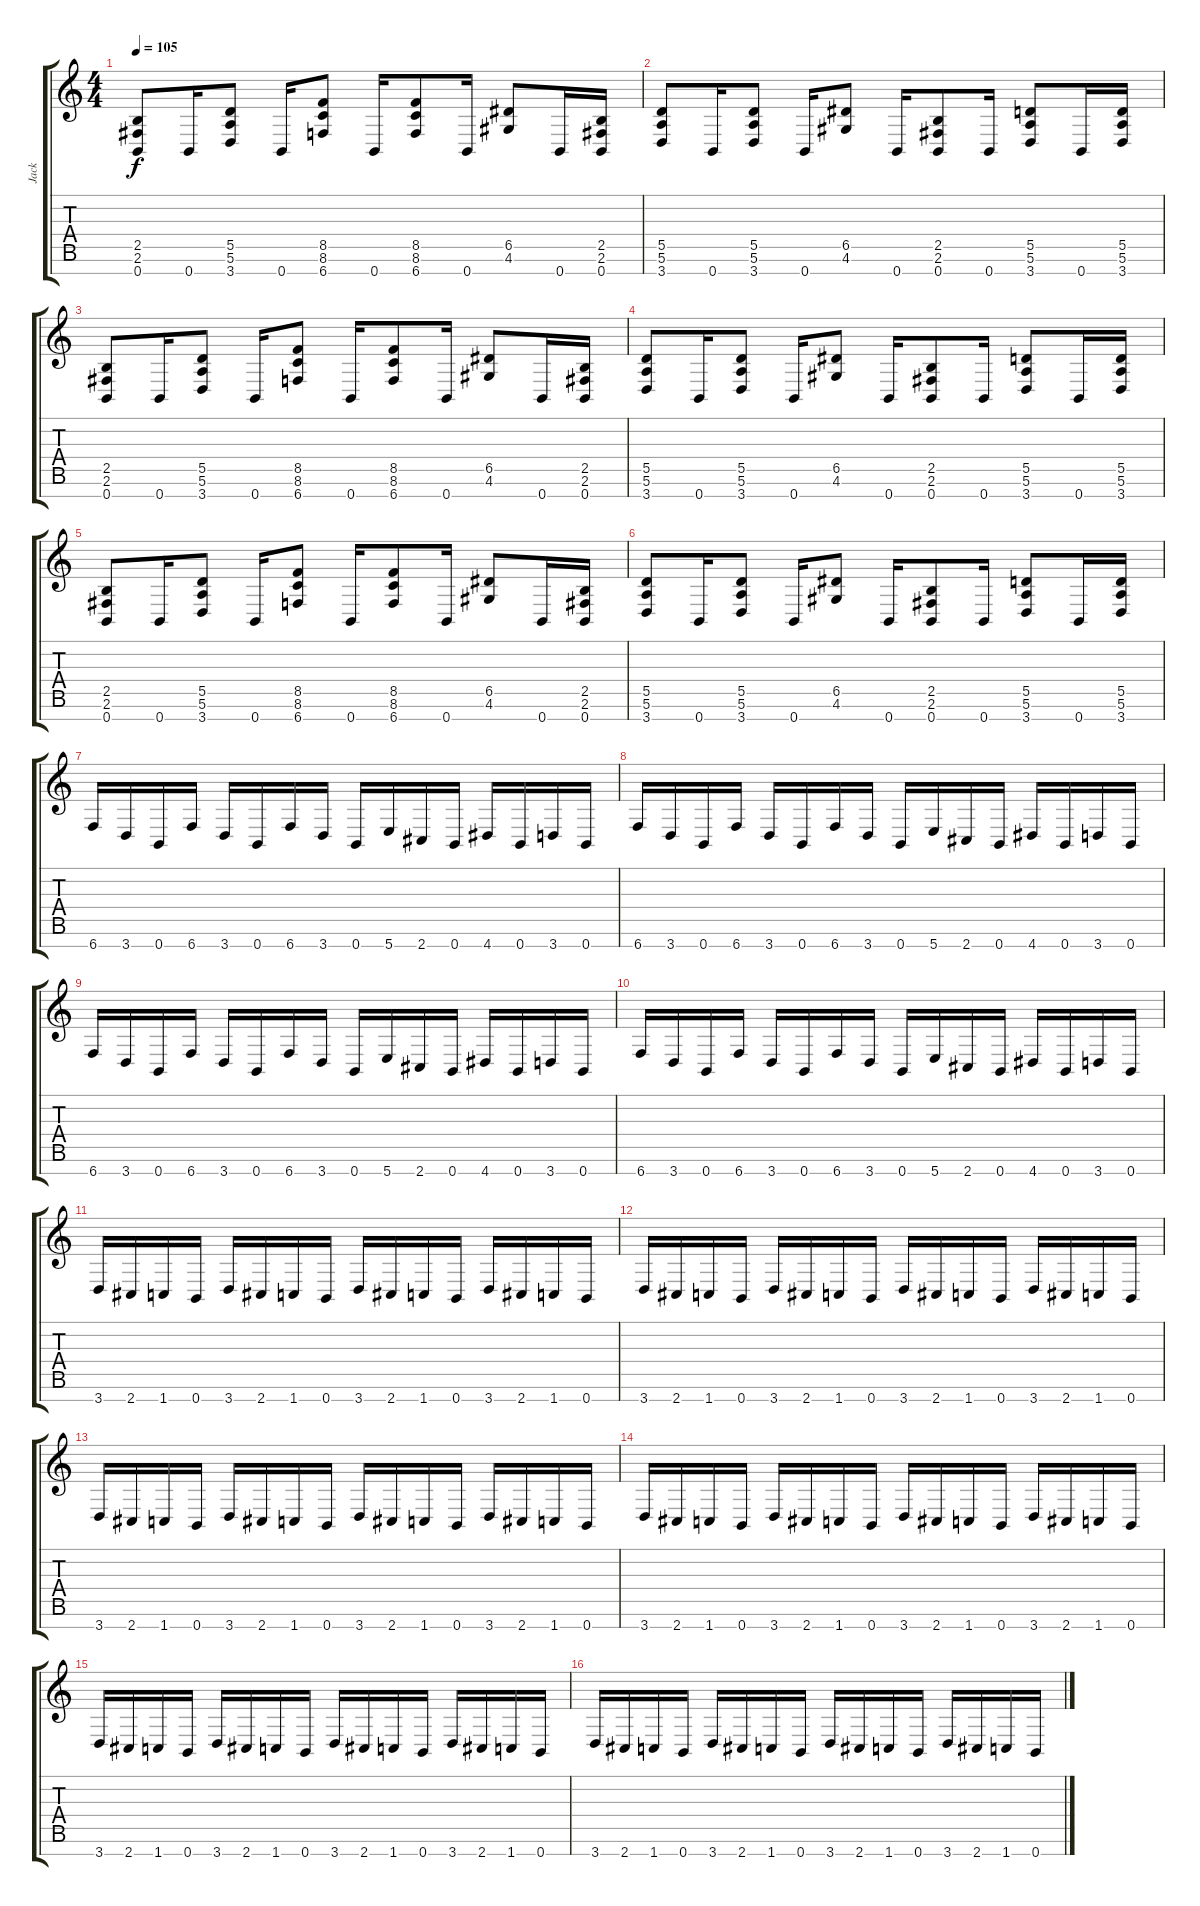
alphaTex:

\track ("Jack" "Jack") {instrument distortionguitar}
\staff {score tabs}
\tuning (E4 B3 G3 D3 A2 E2 B1) {hide}
\ts (4 4)
\tempo 105
\clef g2
\ks c
(2.5 2.6 0.7).8{dy f} 0.7.16 (5.5 5.6 3.7).8 0.7.16 (8.5 8.6 6.7).8 0.7.16 (8.5 8.6 6.7).8 0.7.16 (6.5 4.6).8 0.7.16 (2.5 2.6 0.7).16 |
(5.5 5.6 3.7).8 0.7.16 (5.5 5.6 3.7).8 0.7.16 (6.5 4.6).8 0.7.16 (2.5 2.6 0.7).8 0.7.16 (5.5 5.6 3.7).8 0.7.16 (5.5 5.6 3.7).16 |
(2.5 2.6 0.7).8 0.7.16 (5.5 5.6 3.7).8 0.7.16 (8.5 8.6 6.7).8 0.7.16 (8.5 8.6 6.7).8 0.7.16 (6.5 4.6).8 0.7.16 (2.5 2.6 0.7).16 |
(5.5 5.6 3.7).8 0.7.16 (5.5 5.6 3.7).8 0.7.16 (6.5 4.6).8 0.7.16 (2.5 2.6 0.7).8 0.7.16 (5.5 5.6 3.7).8 0.7.16 (5.5 5.6 3.7).16 |
(2.5 2.6 0.7).8 0.7.16 (5.5 5.6 3.7).8 0.7.16 (8.5 8.6 6.7).8 0.7.16 (8.5 8.6 6.7).8 0.7.16 (6.5 4.6).8 0.7.16 (2.5 2.6 0.7).16 |
(5.5 5.6 3.7).8 0.7.16 (5.5 5.6 3.7).8 0.7.16 (6.5 4.6).8 0.7.16 (2.5 2.6 0.7).8 0.7.16 (5.5 5.6 3.7).8 0.7.16 (5.5 5.6 3.7).16 |
6.7.16 3.7.16 0.7.16 6.7.16 3.7.16 0.7.16 6.7.16 3.7.16 0.7.16 5.7.16 2.7.16 0.7.16 4.7.16 0.7.16 3.7.16 0.7.16 |
6.7.16 3.7.16 0.7.16 6.7.16 3.7.16 0.7.16 6.7.16 3.7.16 0.7.16 5.7.16 2.7.16 0.7.16 4.7.16 0.7.16 3.7.16 0.7.16 |
6.7.16 3.7.16 0.7.16 6.7.16 3.7.16 0.7.16 6.7.16 3.7.16 0.7.16 5.7.16 2.7.16 0.7.16 4.7.16 0.7.16 3.7.16 0.7.16 |
6.7.16 3.7.16 0.7.16 6.7.16 3.7.16 0.7.16 6.7.16 3.7.16 0.7.16 5.7.16 2.7.16 0.7.16 4.7.16 0.7.16 3.7.16 0.7.16 |
3.7.16 2.7.16 1.7.16 0.7.16 3.7.16 2.7.16 1.7.16 0.7.16 3.7.16 2.7.16 1.7.16 0.7.16 3.7.16 2.7.16 1.7.16 0.7.16 |
3.7.16 2.7.16 1.7.16 0.7.16 3.7.16 2.7.16 1.7.16 0.7.16 3.7.16 2.7.16 1.7.16 0.7.16 3.7.16 2.7.16 1.7.16 0.7.16 |
3.7.16 2.7.16 1.7.16 0.7.16 3.7.16 2.7.16 1.7.16 0.7.16 3.7.16 2.7.16 1.7.16 0.7.16 3.7.16 2.7.16 1.7.16 0.7.16 |
3.7.16 2.7.16 1.7.16 0.7.16 3.7.16 2.7.16 1.7.16 0.7.16 3.7.16 2.7.16 1.7.16 0.7.16 3.7.16 2.7.16 1.7.16 0.7.16 |
3.7.16 2.7.16 1.7.16 0.7.16 3.7.16 2.7.16 1.7.16 0.7.16 3.7.16 2.7.16 1.7.16 0.7.16 3.7.16 2.7.16 1.7.16 0.7.16 |
3.7.16 2.7.16 1.7.16 0.7.16 3.7.16 2.7.16 1.7.16 0.7.16 3.7.16 2.7.16 1.7.16 0.7.16 3.7.16 2.7.16 1.7.16 0.7.16
